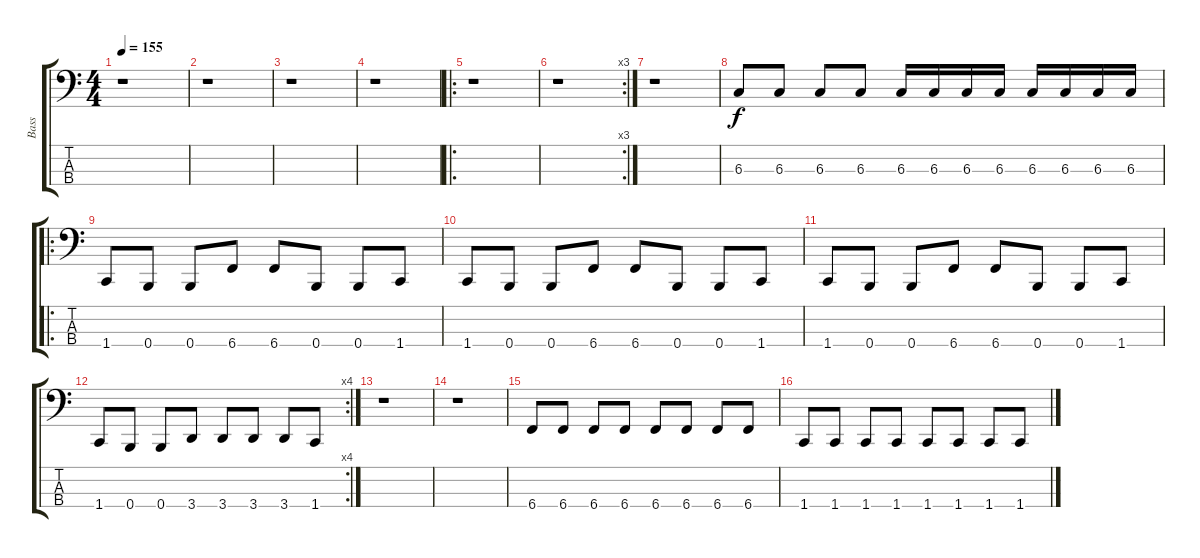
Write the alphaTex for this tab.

\track ("Bass" "Bass") {instrument electricbassfinger}
\staff {score tabs}
\tuning (E2 B1 Gb1 B0) {hide}
\ts (4 4)
\tempo 155
\clef f4
\ks c
r.1{dy f instrument electricbassfinger} |
r.1 |
r.1 |
r.1 |
\ro
r.1 |
\rc 3
r.1 |
r.1 |
6.3.8 6.3.8 6.3.8 6.3.8 6.3.16 6.3.16 6.3.16 6.3.16 6.3.16 6.3.16 6.3.16 6.3.16 |
\ro
1.4.8 0.4.8 0.4.8 6.4.8 6.4.8 0.4.8 0.4.8 1.4.8 |
1.4.8 0.4.8 0.4.8 6.4.8 6.4.8 0.4.8 0.4.8 1.4.8 |
1.4.8 0.4.8 0.4.8 6.4.8 6.4.8 0.4.8 0.4.8 1.4.8 |
\rc 4
1.4.8 0.4.8 0.4.8 3.4.8 3.4.8 3.4.8 3.4.8 1.4.8 |
r.1 |
r.1 |
6.4.8 6.4.8 6.4.8 6.4.8 6.4.8 6.4.8 6.4.8 6.4.8 |
1.4.8 1.4.8 1.4.8 1.4.8 1.4.8 1.4.8 1.4.8 1.4.8
